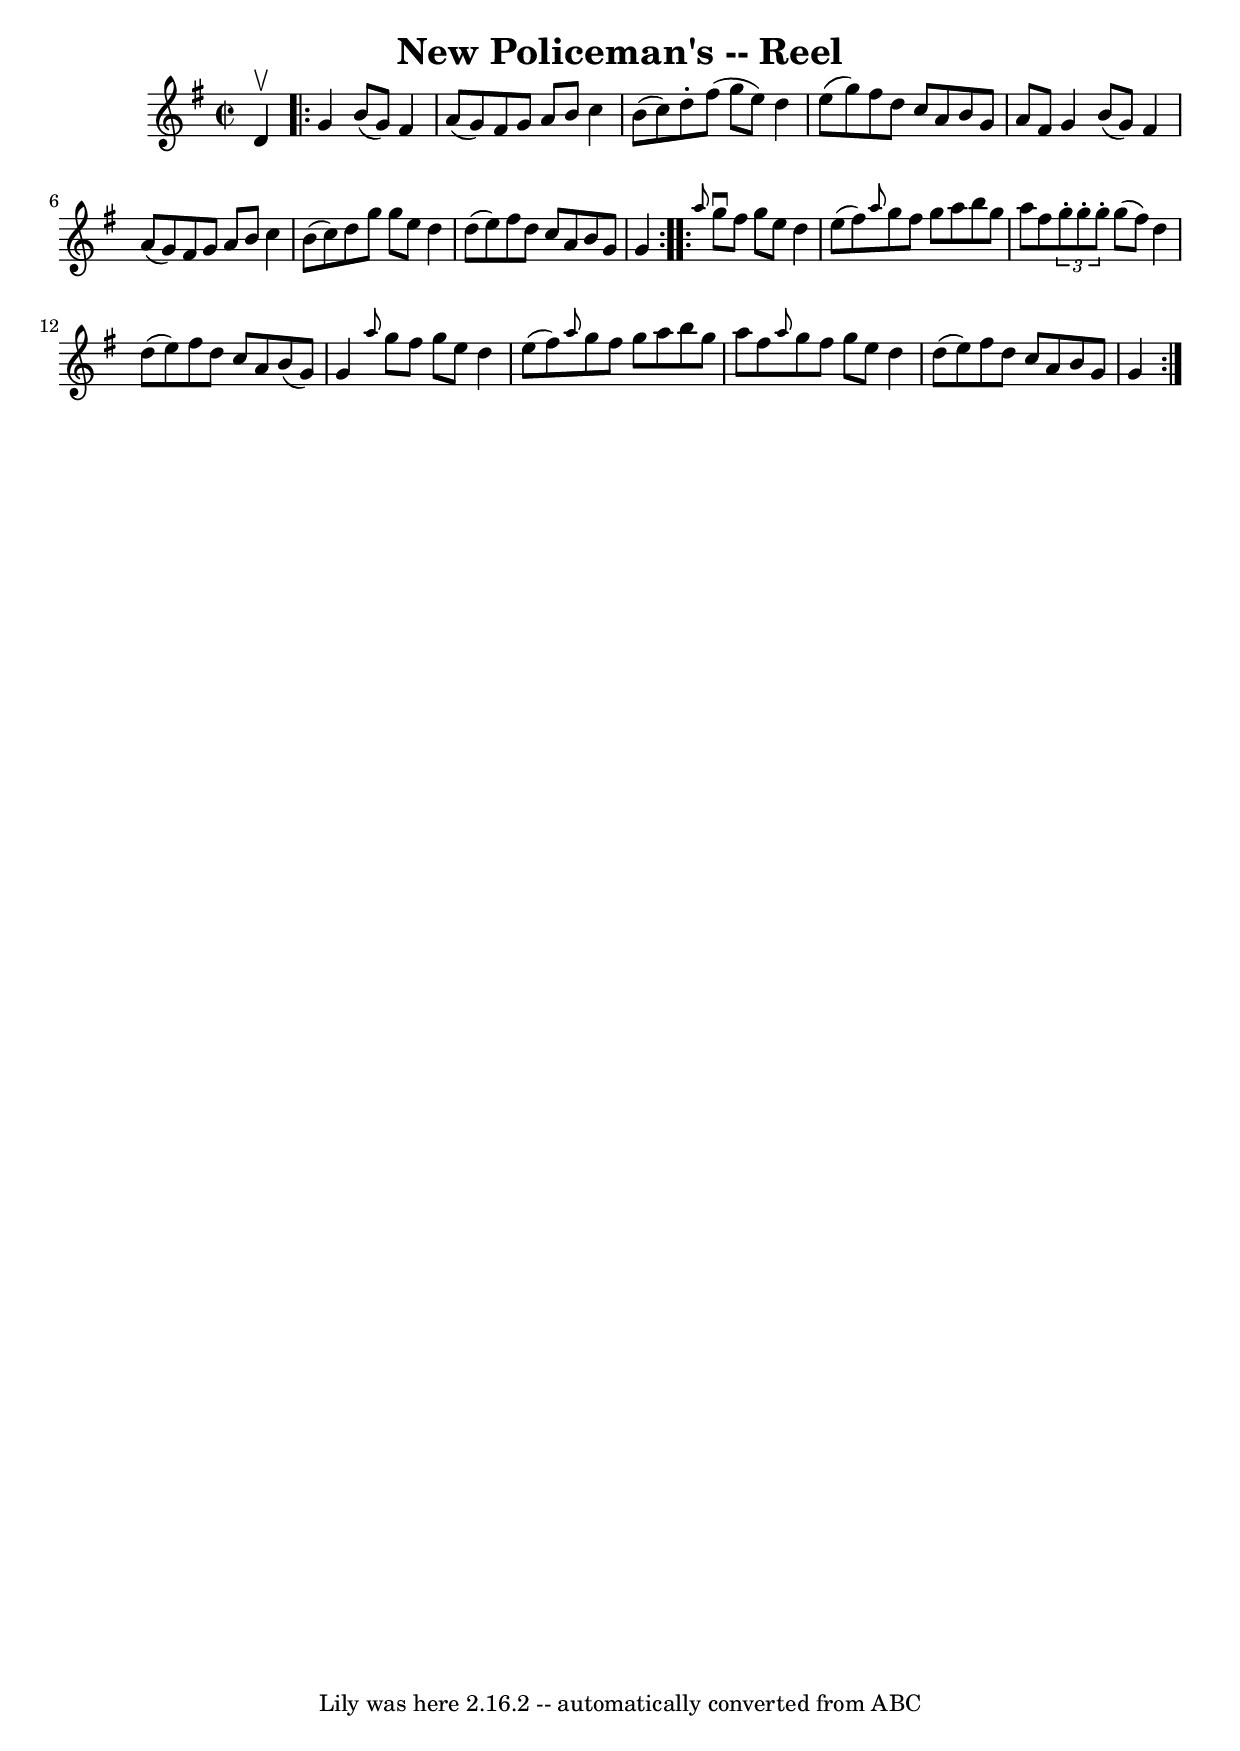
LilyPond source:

\version "2.16.2"
\include "Mammoth.ily"
\header {
	%% book = "Ryan's Mammoth Collection"
	crossRefNumber = "1"
	footnotes = "\\\\244\\\\Transcribed by Ray Davies ray:davies99.freeserve.co.uk"
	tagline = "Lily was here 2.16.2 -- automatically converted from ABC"
	title = "New Policeman's -- Reel"
}
voicedefault =  {


\override Staff.TimeSignature #'style = #'C
 \time 2/2 
\key g \major d'4^\upbow \repeat volta 2 { g'4 b'8 (g'8 
) fis'4 a'8 (g'8)   |
 fis'8 g'8 a'8 b'8 c''4  
 b'8 (c''8)   |
 d''8 -. fis''8 (g''8 e''8) d''4    
e''8 (g''8)   |
 fis''8 d''8 c''8 a'8 b'8 g'8    
a'8 fis'8    |
 g'4 b'8 (g'8) fis'4 a'8 (g'8)  
 |
 fis'8 g'8 a'8 b'8 c''4 b'8 (c''8)   |
   
d''8 g''8 g''8 e''8 d''4 d''8 (e''8)   |
 fis''8   
 d''8 c''8 a'8 b'8 g'8 g'4    }     \repeat volta 2 { \grace {   
 a''8  } g''8^\downbow fis''8 g''8 e''8 d''4 e''8 (fis''8  
-)   |
 \grace { a''8  } g''8 fis''8 g''8 a''8 b''8    
g''8 a''8 fis''8    |
   \times 2/3 { g''8 -. g''8 -. g''8 -. 
} g''8 (fis''8) d''4 d''8 (e''8)   |
 fis''8 d''8 
 c''8 a'8 b'8 (g'8) g'4    |
     \grace { a''8  }   
g''8 fis''8 g''8 e''8 d''4 e''8 (fis''8)   |
 
\grace { a''8  } g''8 fis''8 g''8 a''8 b''8 g''8 a''8    
fis''8    |
 \grace { a''8  } g''8 fis''8 g''8 e''8 d''4 
 d''8 (e''8)   |
 fis''8 d''8 c''8 a'8 b'8 g'8   
 g'4    }   
}

\score{
    <<

	\context Staff="default"
	{
	    \voicedefault 
	}

    >>
	\layout {
	}
	\midi {}
}
